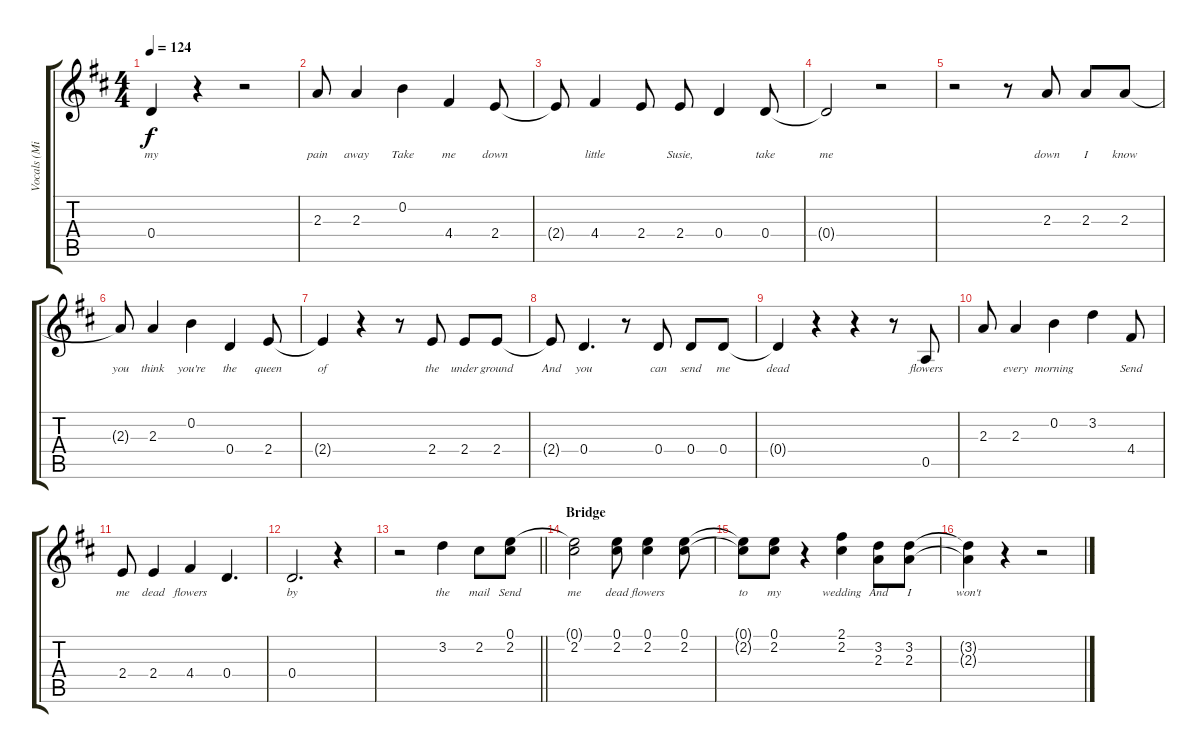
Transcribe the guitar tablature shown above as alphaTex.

\track ("Vocals (Mick/Keith)" "Vocals (Mi") {instrument voiceoohs}
\staff {score tabs}
\tuning (E5 B4 G4 D4 A3 E3) {hide}
\ts (4 4)
\tempo 124
\clef g2
\ks d
0.4{t}.4{lyrics (0 "my") lyrics (1 "") lyrics (2 "") lyrics (3 "") lyrics (4 "") dy f} r.4 r.2 |
2.3.8{lyrics (0 "pain") lyrics (1 "") lyrics (2 "") lyrics (3 "") lyrics (4 "")} 2.3.4{lyrics (0 "away") lyrics (1 "") lyrics (2 "") lyrics (3 "") lyrics (4 "")} 0.2.4{lyrics (0 "Take") lyrics (1 "") lyrics (2 "") lyrics (3 "") lyrics (4 "")} 4.4.4{lyrics (0 "me") lyrics (1 "") lyrics (2 "") lyrics (3 "") lyrics (4 "")} 2.4.8{lyrics (0 "down") lyrics (1 "") lyrics (2 "") lyrics (3 "") lyrics (4 "")} |
2.4{t}.8{lyrics (0 "") lyrics (1 "") lyrics (2 "") lyrics (3 "") lyrics (4 "")} 4.4.4{lyrics (0 "little") lyrics (1 "") lyrics (2 "") lyrics (3 "") lyrics (4 "")} 2.4.8{lyrics (0 "") lyrics (1 "") lyrics (2 "") lyrics (3 "") lyrics (4 "")} 2.4.8{lyrics (0 "Susie,") lyrics (1 "") lyrics (2 "") lyrics (3 "") lyrics (4 "")} 0.4.4{lyrics (0 "") lyrics (1 "") lyrics (2 "") lyrics (3 "") lyrics (4 "")} 0.4.8{lyrics (0 "take") lyrics (1 "") lyrics (2 "") lyrics (3 "") lyrics (4 "")} |
0.4{t}.2{lyrics (0 "me") lyrics (1 "") lyrics (2 "") lyrics (3 "") lyrics (4 "")} r.2 |
r.2 r.8 2.3.8{lyrics (0 "down") lyrics (1 "") lyrics (2 "") lyrics (3 "") lyrics (4 "")} 2.3.8{lyrics (0 "I") lyrics (1 "") lyrics (2 "") lyrics (3 "") lyrics (4 "")} 2.3.8{lyrics (0 "know") lyrics (1 "") lyrics (2 "") lyrics (3 "") lyrics (4 "")} |
2.3{t}.8{lyrics (0 "you") lyrics (1 "") lyrics (2 "") lyrics (3 "") lyrics (4 "")} 2.3.4{lyrics (0 "think") lyrics (1 "") lyrics (2 "") lyrics (3 "") lyrics (4 "")} 0.2.4{lyrics (0 "you're") lyrics (1 "") lyrics (2 "") lyrics (3 "") lyrics (4 "")} 0.4.4{lyrics (0 "the") lyrics (1 "") lyrics (2 "") lyrics (3 "") lyrics (4 "")} 2.4.8{lyrics (0 "queen") lyrics (1 "") lyrics (2 "") lyrics (3 "") lyrics (4 "")} |
2.4{t}.4{lyrics (0 "of") lyrics (1 "") lyrics (2 "") lyrics (3 "") lyrics (4 "")} r.4 r.8 2.4.8{lyrics (0 "the") lyrics (1 "") lyrics (2 "") lyrics (3 "") lyrics (4 "")} 2.4.8{lyrics (0 "under") lyrics (1 "") lyrics (2 "") lyrics (3 "") lyrics (4 "")} 2.4.8{lyrics (0 "ground") lyrics (1 "") lyrics (2 "") lyrics (3 "") lyrics (4 "")} |
2.4{t}.8{lyrics (0 "And") lyrics (1 "") lyrics (2 "") lyrics (3 "") lyrics (4 "")} 0.4.4{d lyrics (0 "you") lyrics (1 "") lyrics (2 "") lyrics (3 "") lyrics (4 "")} r.8 0.4.8{lyrics (0 "can") lyrics (1 "") lyrics (2 "") lyrics (3 "") lyrics (4 "")} 0.4.8{lyrics (0 "send") lyrics (1 "") lyrics (2 "") lyrics (3 "") lyrics (4 "")} 0.4.8{lyrics (0 "me") lyrics (1 "") lyrics (2 "") lyrics (3 "") lyrics (4 "")} |
0.4{t}.4{lyrics (0 "dead") lyrics (1 "") lyrics (2 "") lyrics (3 "") lyrics (4 "")} r.4 r.4 r.8 0.5.8{lyrics (0 "flowers") lyrics (1 "") lyrics (2 "") lyrics (3 "") lyrics (4 "")} |
2.3.8{lyrics (0 "") lyrics (1 "") lyrics (2 "") lyrics (3 "") lyrics (4 "")} 2.3.4{lyrics (0 "every") lyrics (1 "") lyrics (2 "") lyrics (3 "") lyrics (4 "")} 0.2.4{lyrics (0 "morning") lyrics (1 "") lyrics (2 "") lyrics (3 "") lyrics (4 "")} 3.2.4{lyrics (0 "") lyrics (1 "") lyrics (2 "") lyrics (3 "") lyrics (4 "")} 4.4.8{lyrics (0 "Send") lyrics (1 "") lyrics (2 "") lyrics (3 "") lyrics (4 "")} |
2.4.8{lyrics (0 "me") lyrics (1 "") lyrics (2 "") lyrics (3 "") lyrics (4 "")} 2.4.4{lyrics (0 "dead") lyrics (1 "") lyrics (2 "") lyrics (3 "") lyrics (4 "")} 4.4.4{lyrics (0 "flowers") lyrics (1 "") lyrics (2 "") lyrics (3 "") lyrics (4 "")} 0.4.4{d lyrics (0 "") lyrics (1 "") lyrics (2 "") lyrics (3 "") lyrics (4 "")} |
0.4.2{d lyrics (0 "by") lyrics (1 "") lyrics (2 "") lyrics (3 "") lyrics (4 "")} r.4 |
\barLineRight lightlight
r.2 3.2.4{lyrics (0 "the") lyrics (1 "") lyrics (2 "") lyrics (3 "") lyrics (4 "")} 2.2.8{lyrics (0 "mail") lyrics (1 "") lyrics (2 "") lyrics (3 "") lyrics (4 "")} (0.1 2.2).8{lyrics (0 "Send") lyrics (1 "") lyrics (2 "") lyrics (3 "") lyrics (4 "")} |
\section ("" "Bridge")
(0.1{t} 2.2).2{lyrics (0 "me") lyrics (1 "") lyrics (2 "") lyrics (3 "") lyrics (4 "")} (0.1 2.2).8{lyrics (0 "dead") lyrics (1 "") lyrics (2 "") lyrics (3 "") lyrics (4 "")} (0.1 2.2).4{lyrics (0 "flowers") lyrics (1 "") lyrics (2 "") lyrics (3 "") lyrics (4 "")} (0.1 2.2).8{lyrics (0 "") lyrics (1 "") lyrics (2 "") lyrics (3 "") lyrics (4 "")} |
(0.1{t} 2.2{t}).8{lyrics (0 "to") lyrics (1 "") lyrics (2 "") lyrics (3 "") lyrics (4 "")} (0.1 2.2).8{lyrics (0 "my") lyrics (1 "") lyrics (2 "") lyrics (3 "") lyrics (4 "")} r.4 (2.1 2.2).4{lyrics (0 "wedding") lyrics (1 "") lyrics (2 "") lyrics (3 "") lyrics (4 "")} (3.2 2.3).8{lyrics (0 "And") lyrics (1 "") lyrics (2 "") lyrics (3 "") lyrics (4 "")} (3.2 2.3).8{lyrics (0 "I") lyrics (1 "") lyrics (2 "") lyrics (3 "") lyrics (4 "")} |
(3.2{t} 2.3{t}).4{lyrics (0 "won't") lyrics (1 "") lyrics (2 "") lyrics (3 "") lyrics (4 "")} r.4 r.2
